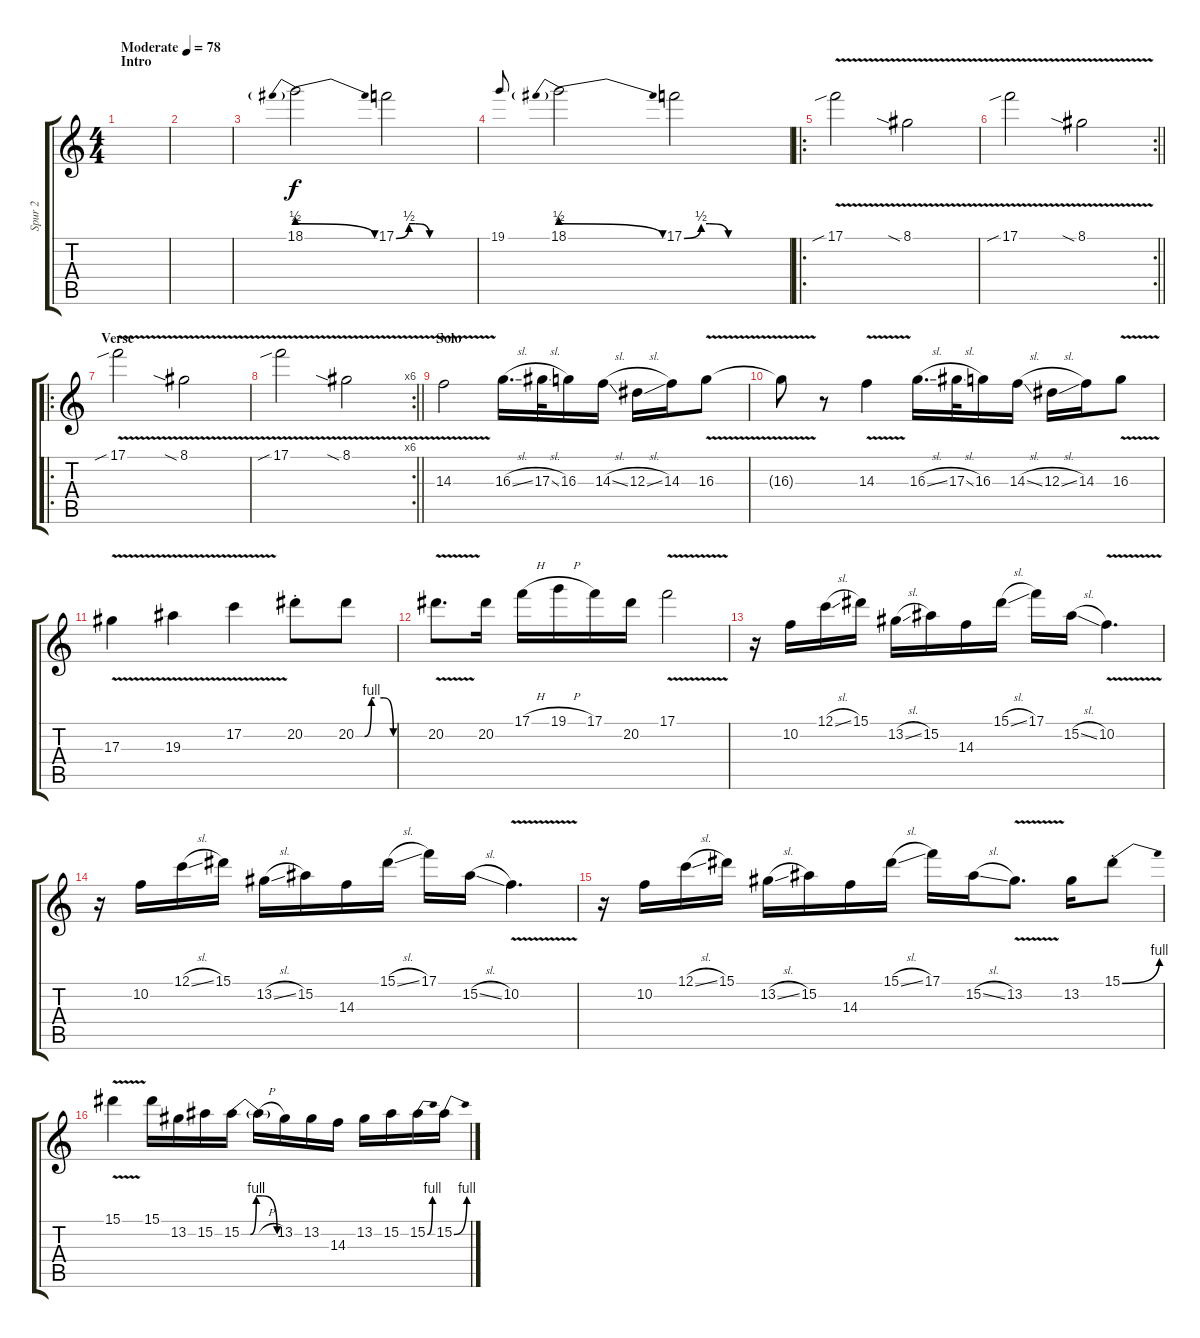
\track ("Spur 2" "Spur 2") {instrument overdrivenguitar}
\staff {score tabs}
\tuning (C4 G3 Eb3 Bb2 F2 C2) {hide}
\ts (4 4)
\section ("" "Intro")
\tempo (78 "Moderate")
\clef g2
\ks c
|
|
18.1{be (prebendrelease 0 2 60 0)}.2 17.1{be (custom 0 0 10 2 15 2 26 0 60 0)}.2 |
19.1.8{gr onbeat} 18.1{be (prebendrelease 0 2 60 0)}.2 17.1{be (custom 0 0 10 2 15 2 26 0 60 0)}.2 |
\ro
17.1{v sib}.2{volume 6 balance 8 instrument distortionguitar} 8.1{v sia}.2 |
\rc 2
\barLineRight lightlight
17.1{v sib}.2 8.1{v sia}.2 |
\ro
\section ("" "Verse")
17.1{v sib}.2 8.1{v sia}.2 |
\rc 6
\barLineRight lightlight
17.1{v sib}.2 8.1{v sia}.2 |
\section ("" "Solo")
14.3{v}.2{volume 13} 16.3{sl}.16{d} 17.3{sl}.32 16.3.16 14.3{sl}.16 12.3{sl}.16 14.3.16 16.3{v}.8 |
16.3{t}.8 r.8 14.3{v}.4 16.3{sl}.16{d} 17.3{sl}.32 16.3.16 14.3{sl}.16 12.3{sl}.16 14.3.16 16.3{v}.8 |
17.3{v}.4 19.3{v}.4 17.2{v}.4 20.2{st}.8 20.2{be (custom 0 0 14 0 25 4 30 4 45 4 60 0)}.8 |
20.2{v}.8{d} 20.2.16 17.1{h}.16 19.1{h}.16 17.1.16 20.2.16 17.1{v}.2 |
r.16 10.2.16 12.1{sl}.16 15.1.16 13.2{sl}.16 15.2.16 14.3.16 15.1{sl}.16 17.1.16 15.2{sl}.16 10.2{v}.4{d} |
r.16 10.2.16 12.1{sl}.16 15.1.16 13.2{sl}.16 15.2.16 14.3.16 15.1{sl}.16 17.1.16 15.2{sl}.16 10.2{v}.4{d} |
r.16 10.2.16 12.1{sl}.16 15.1.16 13.2{sl}.16 15.2.16 14.3.16 15.1{sl}.16 17.1.16 15.2{sl}.16 13.2{v}.8{d} 13.2.16 15.1{be (bend 0 0 60 4) st}.8 |
15.1{v}.4 15.1.16 13.2.16 15.2.16 15.2{be (custom 0 0 5 0 15 0 25 4 35 4 60 0)}.16 15.2{h t}.16 13.2.16 13.2.16 14.3.16 13.2.16 15.2.16 15.2{be (bend 0 0 60 4)}.16 15.2{be (bend 0 0 60 4)}.16
